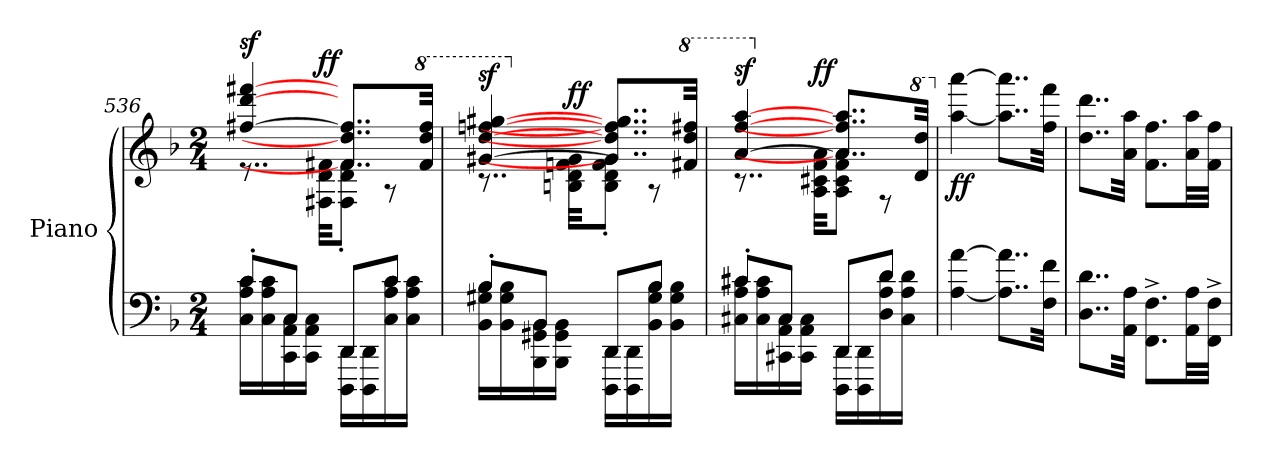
**kern	**kern	**dynam
*part1	*part1	*part1
*staff2	*staff1	*staff1/2
*I"Piano	*	*
*I'Pno	*	*
*clefF4	*clefG2	*
*k[b-]	*k[b-]	*
*M2/4	*M2/4	*
=536	=536	=536
*^	*^	*
!	!	!	!	!LO:DY:a
8c'/L	16C\ 16A\ 16c\LL	[4ff#X/ [4ddd/ [4fff#X/	8..r	sf
.	16C\ 16A\ 16c\	.	.	.
8C/J	16CC\ 16AA\ 16C\	.	.	.
.	16CC\ 16AA\ 16C\JJ	.	.	.
!	!	!	!	!LO:DY:a
.	.	.	32F#X\ 32d\ 32f#\KKL	ff
8DD/L	16DDD\ 16DD\LL	8..f#/] 8..dd/] 8..ff#/]L	8F#\' 8d\' 8f#\'J	.
.	16DDD\ 16DD\	.	.	.
8c/J	16C\ 16A\ 16c\	.	8r	.
.	16C\ 16A\ 16c\JJ	.	.	.
*	*	*8va	*	*
.	.	32ff#/ 32ddd/ 32fff#/Jkk	.	.
=537	=537	=537	=537	=537
!	!	!	!	!LO:DY:a
8B-'/L	16BB-\ 16G#X\ 16B-\LL	[4gg#X/ [4ddd/ [4fffn/ [4ggg#X/	8..r	sf
.	16BB-\ 16G#\ 16B-\	.	.	.
8BB-/J	16BBB-\ 16GG#X\ 16BB-\	.	.	.
.	16BBB-\ 16GG#\ 16BB-\JJ	.	.	.
*	*	*X8va	*	*
!	!	!	!	!LO:DY:a
.	.	.	32Bn\ 32d\ 32fn\ 32g#\KKL	ff
8DD/L	16DDD\ 16DD\LL	8..g#/] 8..dd/] 8..ff/] 8..gg#/]L	8B\' 8d\' 8f\' 8g#\'J	.
.	16DDD\ 16DD\	.	.	.
8B-/J	16BB-\ 16G#\ 16B-\	.	8r	.
.	16BB-\ 16G#\ 16B-\JJ	.	.	.
*	*	*8va	*	*
.	.	32ff#X/ 32ddd/ 32fff#X/Jkk	.	.
=538	=538	=538	=538	=538
!	!	!	!	!LO:DY:a
8c#X'/L	16C#X\ 16A\ 16c#\LL	[4aa/ [4fff/ [4aaa/	8..r	sf
.	16C#\ 16A\ 16c#\	.	.	.
8C#/J	16CC#X\ 16AA\ 16C#\	.	.	.
.	16CC#\ 16AA\ 16C#\JJ	.	.	.
*	*	*X8va	*	*
!	!	!	!	!LO:DY:a
.	.	.	32A\ 32c#X\ 32f\ 32a\KKL	ff
8DD/L	16DDD\ 16DD\LL	8..a/] 8..ff/] 8..aa/]L	8A\ 8c#\ 8f\ 8a\J	.
.	16DDD\ 16DD\	.	.	.
8d/J	16D\ 16A\ 16d\	.	8r	.
.	16C#\ 16A\ 16d\JJ	.	.	.
*	*	*8va	*	*
.	.	32dd/ 32ddd/Jkk	.	.
*v	*v	*	*	*
*	*v	*v	*
!!LO:LB:g=z
=539	=539	=539
*	*X8va	*
!	!	!LO:DY:b
[4A\ [4a\	[4aa\ [4aaa\	ff
8..A\] 8..a\]L	8..aa\] 8..aaa\]L	.
32F\ 32f\Jkk	32ff\ 32fff\Jkk	.
=540	=540	=540
8..D\ 8..d\L	8..dd\ 8..ddd\L	.
32AA\ 32A\Jkk	32a\ 32aa\Jkk	.
8.FF\^ 8.F\^L	8.f\ 8.ff\L	.
32AA\ 32A\LL	32a\ 32aa\LL	.
32FF\^ 32F\^JJJ	32f\ 32ff\JJJ	.
=	=	=
*-	*-	*-
